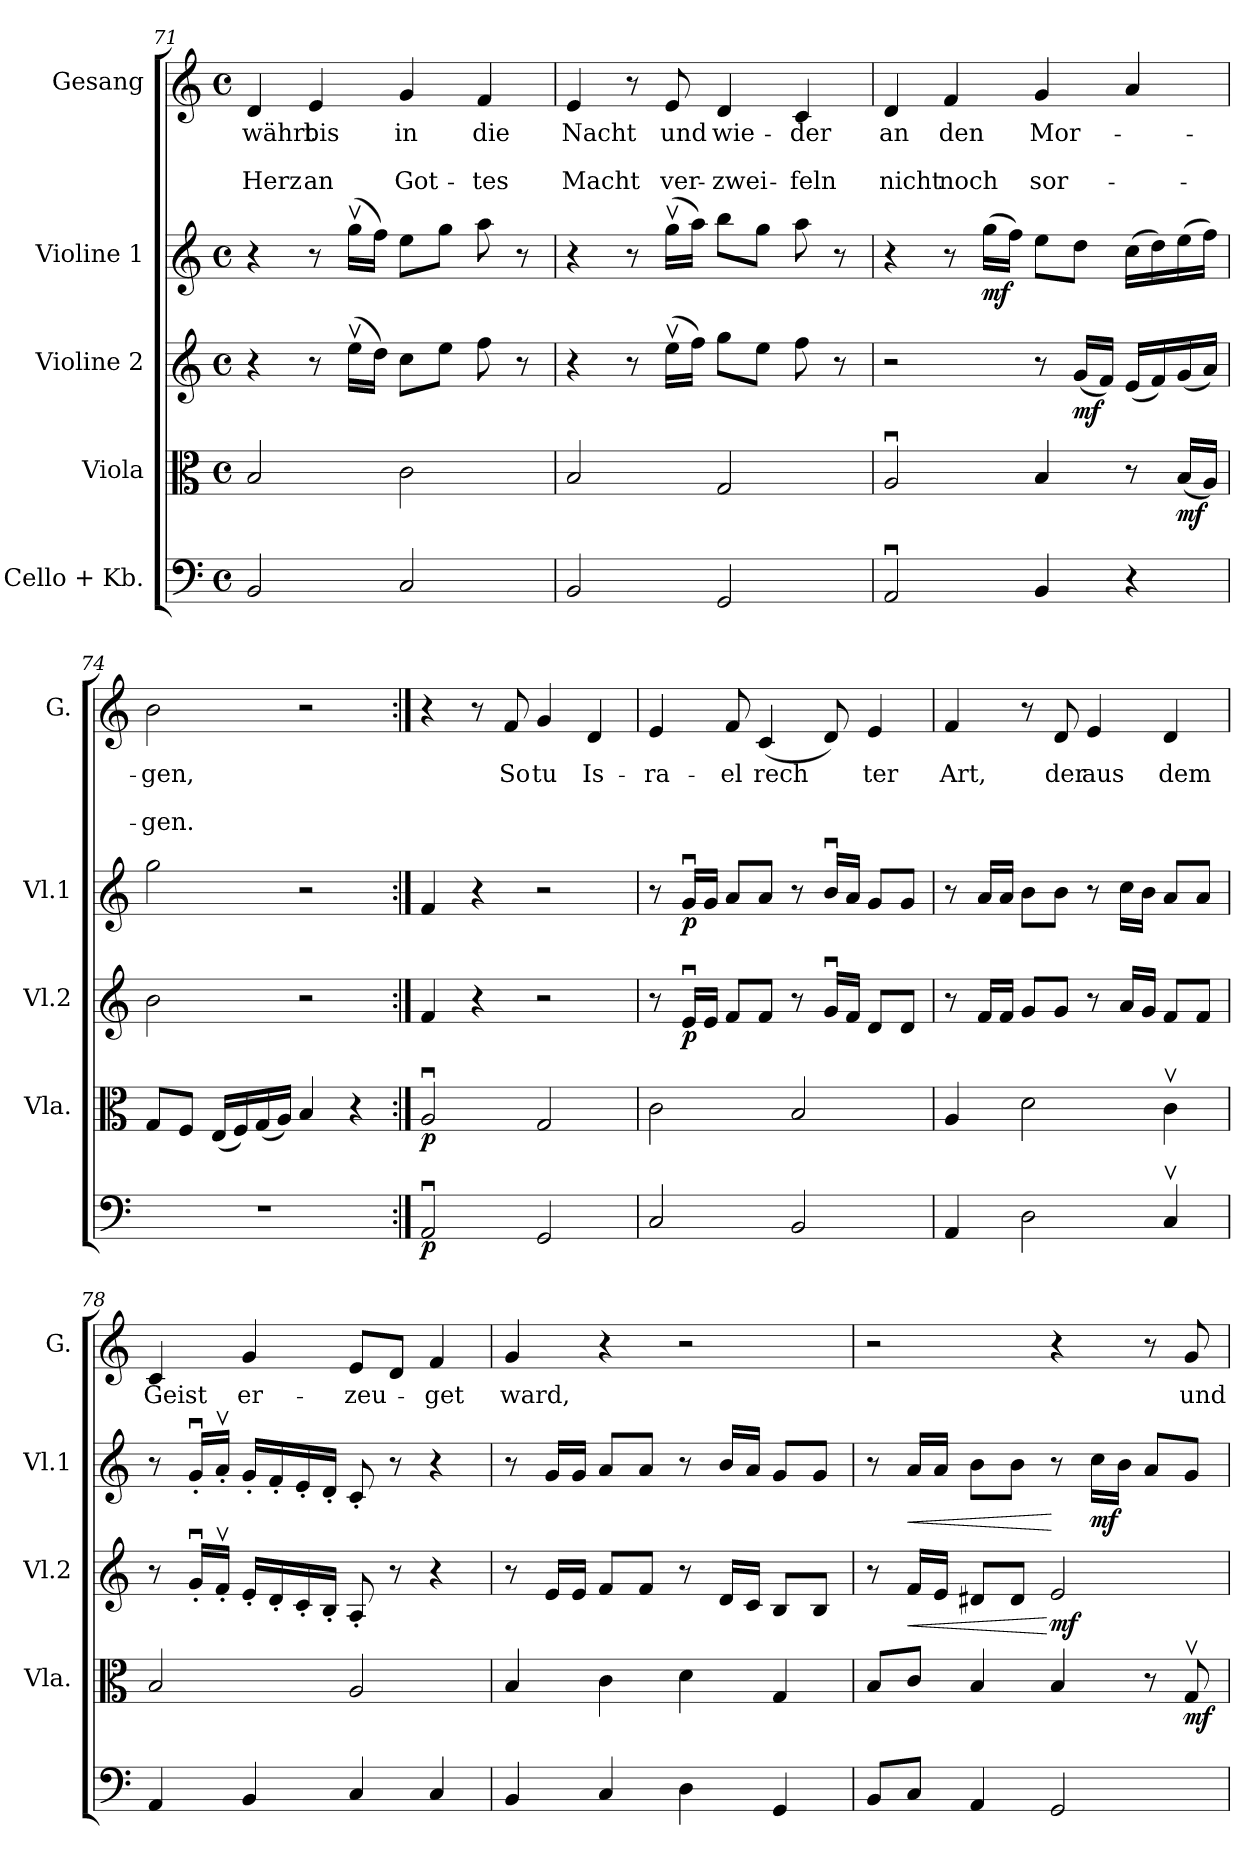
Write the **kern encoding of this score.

**kern	**dynam	**kern	**dynam	**kern	**dynam	**kern	**dynam	**kern	**text	**text	**text
*part5	*part5	*part4	*part4	*part3	*part3	*part2	*part2	*part1	*part1	*part1	*part1
*staff5	*staff5	*staff4	*staff4	*staff3	*staff3	*staff2	*staff2	*staff1	*staff1	*staff1	*staff1
*I"Cello + Kb.	*	*I"Viola	*	*I"Violine 2	*	*I"Violine 1	*	*I"Gesang	*	*	*
*	*	*I'Vla.	*	*I'Vl.2	*	*I'Vl.1	*	*I'G.	*	*	*
*clefF4	*	*clefC3	*	*clefG2	*	*clefG2	*	*clefG2	*	*	*
*k[]	*	*k[]	*	*k[]	*	*k[]	*	*k[]	*	*	*
*C:	*	*C:	*	*C:	*	*C:	*	*C:	*	*	*
*M4/4	*	*M4/4	*	*M4/4	*	*M4/4	*	*M4/4	*	*	*
*met(c)	*	*met(c)	*	*met(c)	*	*met(c)	*	*met(c)	*	*	*
=71	=71	=71	=71	=71	=71	=71	=71	=71	=71	=71	=71
!	!	!	!	!	!	!	!	!	!LO:LY:b	!	!LO:LY:b
2BB	.	2B	.	4r	.	4r	.	4d	währt	.	Herz
!	!	!	!	!	!	!	!	!	!LO:LY:b	!	!LO:LY:b
.	.	.	.	8r	.	8r	.	4e	bis	.	an
.	.	.	.	(>16eevLL	.	(>16ggvLL	.	.	.	.	.
.	.	.	.	16ddJJ)	.	16ffJJ)	.	.	.	.	.
!	!	!	!	!	!	!	!	!	!LO:LY:b	!	!LO:LY:b
2C	.	2c	.	8ccL	.	8eeL	.	4g	in	.	Got-
.	.	.	.	8eeJ	.	8ggJ	.	.	.	.	.
!	!	!	!	!	!	!	!	!	!LO:LY:b	!	!LO:LY:b
.	.	.	.	8ff	.	8aa	.	4f	-die	.	tes
.	.	.	.	8r	.	8r	.	.	.	.	.
=72	=72	=72	=72	=72	=72	=72	=72	=72	=72	=72	=72
!	!	!	!	!	!	!	!	!	!LO:LY:b	!	!LO:LY:b
2BB	.	2B	.	4r	.	4r	.	4e	Nacht	.	Macht
.	.	.	.	8r	.	8r	.	8r	.	.	.
!	!	!	!	!	!	!	!	!	!LO:LY:b	!	!LO:LY:b
.	.	.	.	(>16eevLL	.	(>16ggvLL	.	8e	und	.	ver-
.	.	.	.	16ffJJ)	.	16aaJJ)	.	.	.	.	.
!	!	!	!	!	!	!	!	!	!LO:LY:b	!	!LO:LY:b
2GG	.	2G	.	8ggL	.	8bbL	.	4d	-wie-	.	-zwei-
.	.	.	.	8eeJ	.	8ggJ	.	.	.	.	.
!	!	!	!	!	!	!	!	!	!LO:LY:b	!	!LO:LY:b
.	.	.	.	8ff	.	8aa	.	4c	-der	.	feln
.	.	.	.	8r	.	8r	.	.	.	.	.
!!LO:LB:g=z
=73	=73	=73	=73	=73	=73	=73	=73	=73	=73	=73	=73
!	!	!	!	!	!	!	!	!	!LO:LY:b	!	!LO:LY:b
2AAu	.	2Au	.	2r	.	4r	.	4d	an	.	nicht
!	!	!	!	!	!	!	!	!	!LO:LY:b	!	!LO:LY:b
.	.	.	.	.	.	8r	.	4f	den	.	noch
!	!	!	!	!	!	!	!LO:DY:b	!	!	!	!
.	.	.	.	.	.	(>16ggLL	mf	.	.	.	.
.	.	.	.	.	.	16ffJJ)	.	.	.	.	.
!	!	!	!	!	!	!	!	!	!LO:LY:b	!	!LO:LY:b
4BB	.	4B	.	8r	.	8eeL	.	4g	Mor-	.	-sor-
!	!	!	!	!	!LO:DY:b	!	!	!	!	!	!
.	.	.	.	(<16gLL	mf	8ddJ	.	.	.	.	.
.	.	.	.	16fJJ)	.	.	.	.	.	.	.
4r	.	8r	.	(<16eLL	.	(>16ccLL	.	4a	.	.	.
.	.	.	.	16f)	.	16dd)	.	.	.	.	.
!	!	!	!LO:DY:b	!	!	!	!	!	!	!	!
.	.	(<16BLL	mf	(<16g	.	(>16ee	.	.	.	.	.
.	.	16AJJ)	.	16aJJ)	.	16ffJJ)	.	.	.	.	.
=74	=74	=74	=74	=74	=74	=74	=74	=74	=74	=74	=74
!	!	!	!	!	!	!	!	!	!LO:LY:b	!	!LO:LY:b
1r	.	8GL	.	2b	.	2gg	.	2b	-gen,	.	gen.
.	.	8FJ	.	.	.	.	.	.	.	.	.
.	.	(<16ELL	.	.	.	.	.	.	.	.	.
.	.	16F)	.	.	.	.	.	.	.	.	.
.	.	(<16G	.	.	.	.	.	.	.	.	.
.	.	16AJJ)	.	.	.	.	.	.	.	.	.
.	.	4B	.	2r	.	2r	.	2r	.	.	.
.	.	4r	.	.	.	.	.	.	.	.	.
=75:|!	=75:|!	=75:|!	=75:|!	=75:|!	=75:|!	=75:|!	=75:|!	=75:|!	=75:|!	=75:|!	=75:|!
!	!LO:DY:b	!	!LO:DY:b	!	!	!	!	!	!	!	!
2AAu	p	2Au	p	4f	.	4f	.	4r	.	.	.
.	.	.	.	4r	.	4r	.	8r	.	.	.
!	!	!	!	!	!	!	!	!	!LO:LY:b	!	!
.	.	.	.	.	.	.	.	8f	So	.	.
!	!	!	!	!	!	!	!	!	!LO:LY:b	!	!
2GG	.	2G	.	2r	.	2r	.	4g	tu	.	.
!	!	!	!	!	!	!	!	!	!LO:LY:b	!	!
.	.	.	.	.	.	.	.	4d	Is-	.	.
!!LO:LB:g=z
=76	=76	=76	=76	=76	=76	=76	=76	=76	=76	=76	=76
!	!	!	!	!	!	!	!	!	!LO:LY:b	!	!
2C	.	2c	.	8r	.	8r	.	4e	-ra-	.	.
!	!	!	!	!	!LO:DY:b	!	!LO:DY:b	!	!	!	!
.	.	.	.	16euLL	p	16guLL	p	.	.	.	.
.	.	.	.	16eJJ	.	16gJJ	.	.	.	.	.
!	!	!	!	!	!	!	!	!	!LO:LY:b	!	!
.	.	.	.	8fL	.	8aL	.	8f	el	.	.
!	!	!	!	!	!	!	!	!	!LO:LY:b	!	!
.	.	.	.	8fJ	.	8aJ	.	(<4c	rech	.	.
2BB	.	2B	.	8r	.	8r	.	.	.	.	.
.	.	.	.	16guLL	.	16buLL	.	8d)	.	.	.
.	.	.	.	16fJJ	.	16aJJ	.	.	.	.	.
!	!	!	!	!	!	!	!	!	!LO:LY:b	!	!
.	.	.	.	8dL	.	8gL	.	4e	ter	.	.
.	.	.	.	8dJ	.	8gJ	.	.	.	.	.
=77	=77	=77	=77	=77	=77	=77	=77	=77	=77	=77	=77
!	!	!	!	!	!	!	!	!	!LO:LY:b	!	!
4AA	.	4A	.	8r	.	8r	.	4f	Art,	.	.
.	.	.	.	16fLL	.	16aLL	.	.	.	.	.
.	.	.	.	16fJJ	.	16aJJ	.	.	.	.	.
2D	.	2d	.	8gL	.	8bL	.	8r	.	.	.
!	!	!	!	!	!	!	!	!	!LO:LY:b	!	!
.	.	.	.	8gJ	.	8bJ	.	8d	der	.	.
!	!	!	!	!	!	!	!	!	!LO:LY:b	!	!
.	.	.	.	8r	.	8r	.	4e	aus	.	.
.	.	.	.	16aLL	.	16ccLL	.	.	.	.	.
.	.	.	.	16gJJ	.	16bJJ	.	.	.	.	.
!	!	!	!	!	!	!	!	!	!LO:LY:b	!	!
4Cv	.	4cv	.	8fL	.	8aL	.	4d	dem	.	.
.	.	.	.	8fJ	.	8aJ	.	.	.	.	.
=78	=78	=78	=78	=78	=78	=78	=78	=78	=78	=78	=78
!	!	!	!	!	!	!	!	!	!LO:LY:b	!	!
4AA	.	2B	.	8r	.	8r	.	4c	Geist	.	.
.	.	.	.	16gu'LL	.	16gu'LL	.	.	.	.	.
.	.	.	.	16fv'JJ	.	16av'JJ	.	.	.	.	.
!	!	!	!	!	!	!	!	!	!LO:LY:b	!	!
4BB	.	.	.	16e'LL	.	16g'LL	.	4g	er-	.	.
.	.	.	.	16d'	.	16f'	.	.	.	.	.
.	.	.	.	16c'	.	16e'	.	.	.	.	.
.	.	.	.	16B'JJ	.	16d'JJ	.	.	.	.	.
!	!	!	!	!	!	!	!	!	!LO:LY:b	!	!
4C	.	2A	.	8A'	.	8c'	.	8eL	-zeu-	.	.
.	.	.	.	8r	.	8r	.	8dJ	.	.	.
!	!	!	!	!	!	!	!	!	!LO:LY:b	!	!
4C	.	.	.	4r	.	4r	.	4f	-get	.	.
!!LO:LB:g=z
=79	=79	=79	=79	=79	=79	=79	=79	=79	=79	=79	=79
!	!	!	!	!	!	!	!	!	!LO:LY:b	!	!
4BB	.	4B	.	8r	.	8r	.	4g	ward,	.	.
.	.	.	.	16eLL	.	16gLL	.	.	.	.	.
.	.	.	.	16eJJ	.	16gJJ	.	.	.	.	.
4C	.	4c	.	8fL	.	8aL	.	4r	.	.	.
.	.	.	.	8fJ	.	8aJ	.	.	.	.	.
4D	.	4d	.	8r	.	8r	.	2r	.	.	.
.	.	.	.	16dLL	.	16bLL	.	.	.	.	.
.	.	.	.	16cJJ	.	16aJJ	.	.	.	.	.
4GG	.	4G	.	8BL	.	8gL	.	.	.	.	.
.	.	.	.	8BJ	.	8gJ	.	.	.	.	.
=80	=80	=80	=80	=80	=80	=80	=80	=80	=80	=80	=80
8BBL	.	8BL	.	8r	.	8r	.	2r	.	.	.
!	!	!	!	!	!LO:HP:b	!	!LO:HP:b	!	!	!	!
8CJ	.	8cJ	.	16fLL	<	16aLL	<	.	.	.	.
.	.	.	.	16eJJ	.	16aJJ	.	.	.	.	.
4AA	.	4B	.	8d#XL	.	8bL	.	.	.	.	.
.	.	.	.	8d#J	.	8bJ	.	.	.	.	.
!	!	!	!	!	!LO:DY:n=1:b	!	!	!	!	!	!
2GG	.	4B	.	2e	[ mf	8r	[	4r	.	.	.
!	!	!	!	!	!	!	!LO:DY:b	!	!	!	!
.	.	.	.	.	.	16ccLL	mf	.	.	.	.
.	.	.	.	.	.	16bJJ	.	.	.	.	.
.	.	8r	.	.	.	8aL	.	8r	.	.	.
!	!	!	!LO:DY:b	!	!	!	!	!	!LO:LY:b	!	!
.	.	8Gv	mf	.	.	8gJ	.	8g	und	.	.
=	=	=	=	=	=	=	=	=	=	=	=
*-	*-	*-	*-	*-	*-	*-	*-	*-	*-	*-	*-
